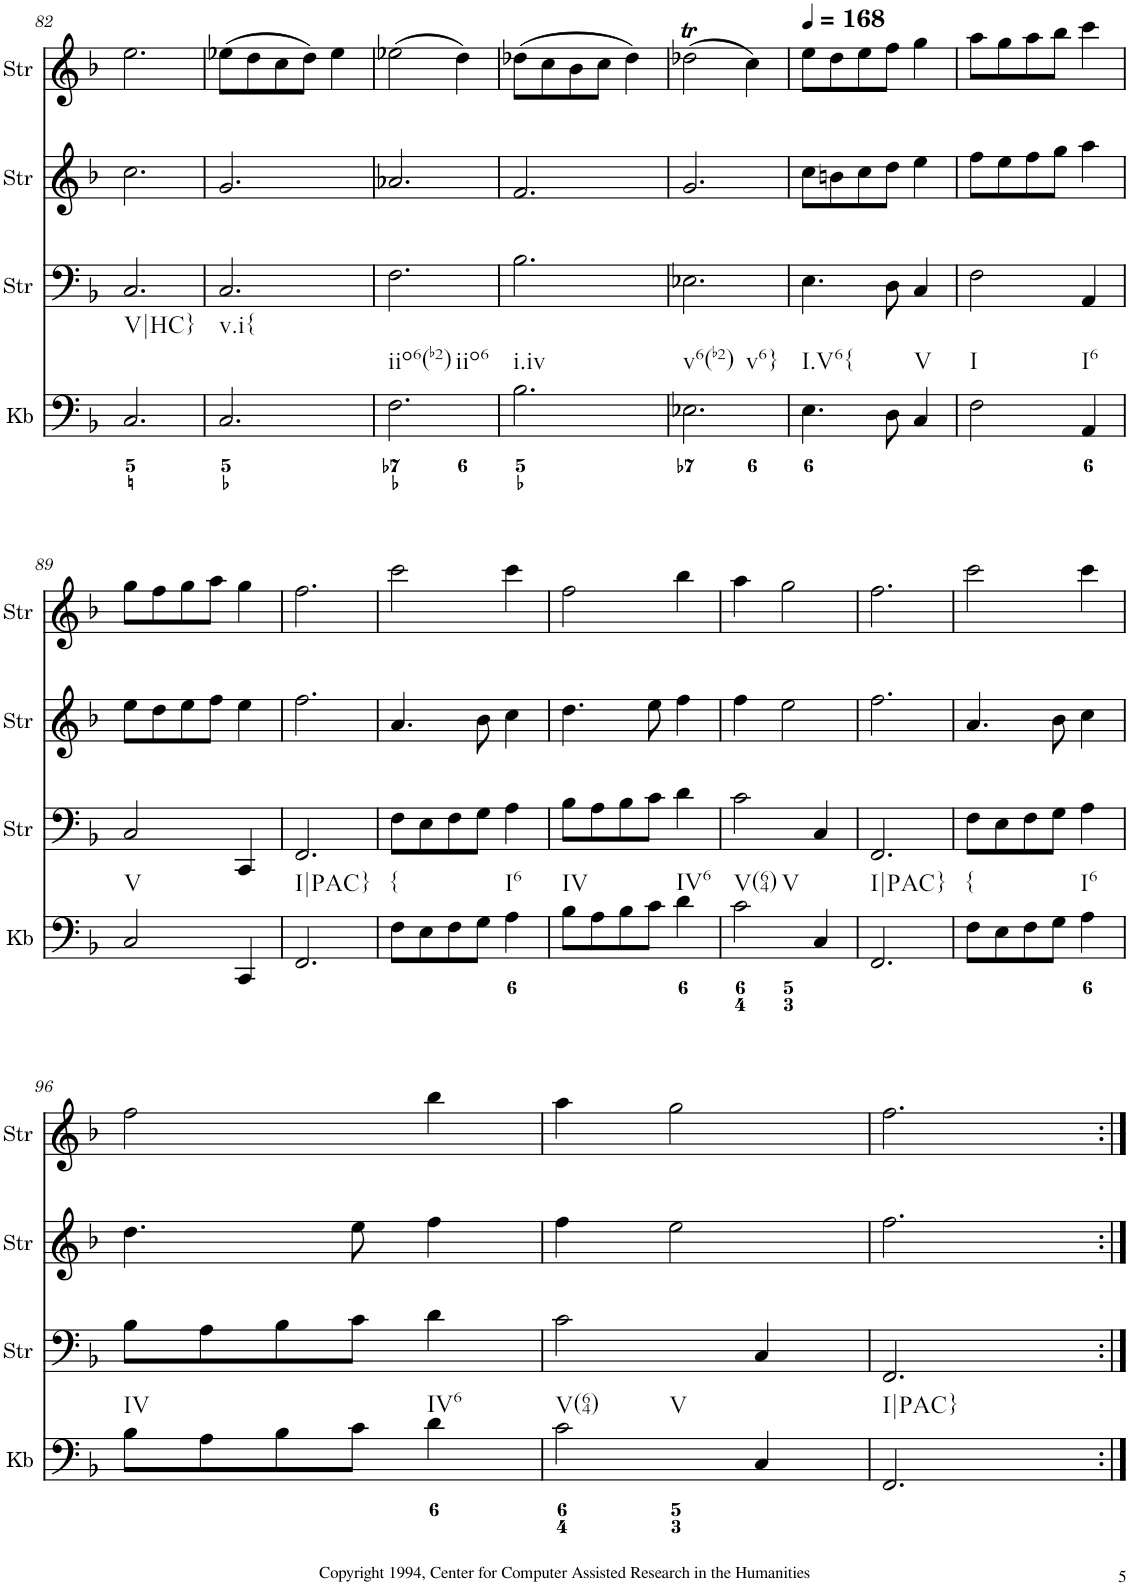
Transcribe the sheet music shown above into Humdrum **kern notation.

**kern	**harte	**kern	**kern	**kern
*part4	*part4	*part3	*part2	*part1
*staff4	*	*staff3	*staff2	*staff1
*I"Keyboard	*	*I"StringInstrument	*I"StringInstrument	*I"StringInstrument
*I'Kb	*	*I'Str	*I'Str	*I'Str
!!LO:PB:g=z
*clefF4	*	*clefF4	*clefG2	*clefG2
*k[b-]	*	*k[b-]	*k[b-]	*k[b-]
*M3/4	*	*M3/4	*M3/4	*M3/4
=82	=82	=82	=82	=82
2.C/	.	2.C/	2.cc\	2.ee\
=83	=83	=83	=83	=83
2.C/	.	2.C/	2.g/	(8ee-X\L
.	.	.	.	8dd\
.	.	.	.	8cc\
.	.	.	.	8dd\J)
.	.	.	.	4ee-\
=84	=84	=84	=84	=84
2.F\	.	2.F\	2.a-X/	(2ee-X\
.	.	.	.	4dd\)
=85	=85	=85	=85	=85
2.B-\	.	2.B-\	2.f/	(8dd-X\L
.	.	.	.	8cc\
.	.	.	.	8b-\
.	.	.	.	8cc\J
.	.	.	.	4dd-\)
=86	=86	=86	=86	=86
2.E-X\	.	2.E-X\	2.g/	(2dd-XT\
.	.	.	.	4cc\)
=87	=87	=87	=87	=87
*	*	*	*	*MM168
4.E\	.	4.E\	8cc\L	8ee\L
.	.	.	8bn\	8dd\
.	.	.	8cc\	8ee\
8D\	.	8D\	8dd\J	8ff\J
4C/	.	4C/	4ee\	4gg\
=88	=88	=88	=88	=88
2F\	.	2F\	8ff\L	8aa\L
.	.	.	8ee\	8gg\
.	.	.	8ff\	8aa\
.	.	.	8gg\J	8bb-\J
4AA/	.	4AA/	4aa\	4ccc\
!!LO:LB:g=z
=89	=89	=89	=89	=89
2C/	.	2C/	8ee\L	8gg\L
.	.	.	8dd\	8ff\
.	.	.	8ee\	8gg\
.	.	.	8ff\J	8aa\J
4CC/	.	4CC/	4ee\	4gg\
=90	=90	=90	=90	=90
2.FF/	.	2.FF/	2.ff\	2.ff\
=91	=91	=91	=91	=91
!	!LO:H:kt={	!	!	!
8F\L	N	8F\L	4.a/	2ccc\
8E\	.	8E\	.	.
8F\	.	8F\	.	.
8G\J	.	8G\J	8b-\	.
4A\	.	4A\	4cc\	4ccc\
=92	=92	=92	=92	=92
8B-\L	.	8B-\L	4.dd\	2ff\
8A\	.	8A\	.	.
8B-\	.	8B-\	.	.
8c\J	.	8c\J	8ee\	.
4d\	.	4d\	4ff\	4bb-\
=93	=93	=93	=93	=93
2c\	.	2c\	4ff\	4aa\
.	.	.	2ee\	2gg\
4C/	.	4C/	.	.
=94	=94	=94	=94	=94
2.FF/	.	2.FF/	2.ff\	2.ff\
=95	=95	=95	=95	=95
!	!LO:H:kt={	!	!	!
8F\L	N	8F\L	4.a/	2ccc\
8E\	.	8E\	.	.
8F\	.	8F\	.	.
8G\J	.	8G\J	8b-\	.
4A\	.	4A\	4cc\	4ccc\
!!LO:LB:g=z
=96	=96	=96	=96	=96
8B-\L	.	8B-\L	4.dd\	2ff\
8A\	.	8A\	.	.
8B-\	.	8B-\	.	.
8c\J	.	8c\J	8ee\	.
4d\	.	4d\	4ff\	4bb-\
=97	=97	=97	=97	=97
2c\	.	2c\	4ff\	4aa\
.	.	.	2ee\	2gg\
4C/	.	4C/	.	.
=98	=98	=98	=98	=98
2.FF/	.	2.FF/	2.ff\	2.ff\
=:|!	=:|!	=:|!	=:|!	=:|!
*-	*-	*-	*-	*-
